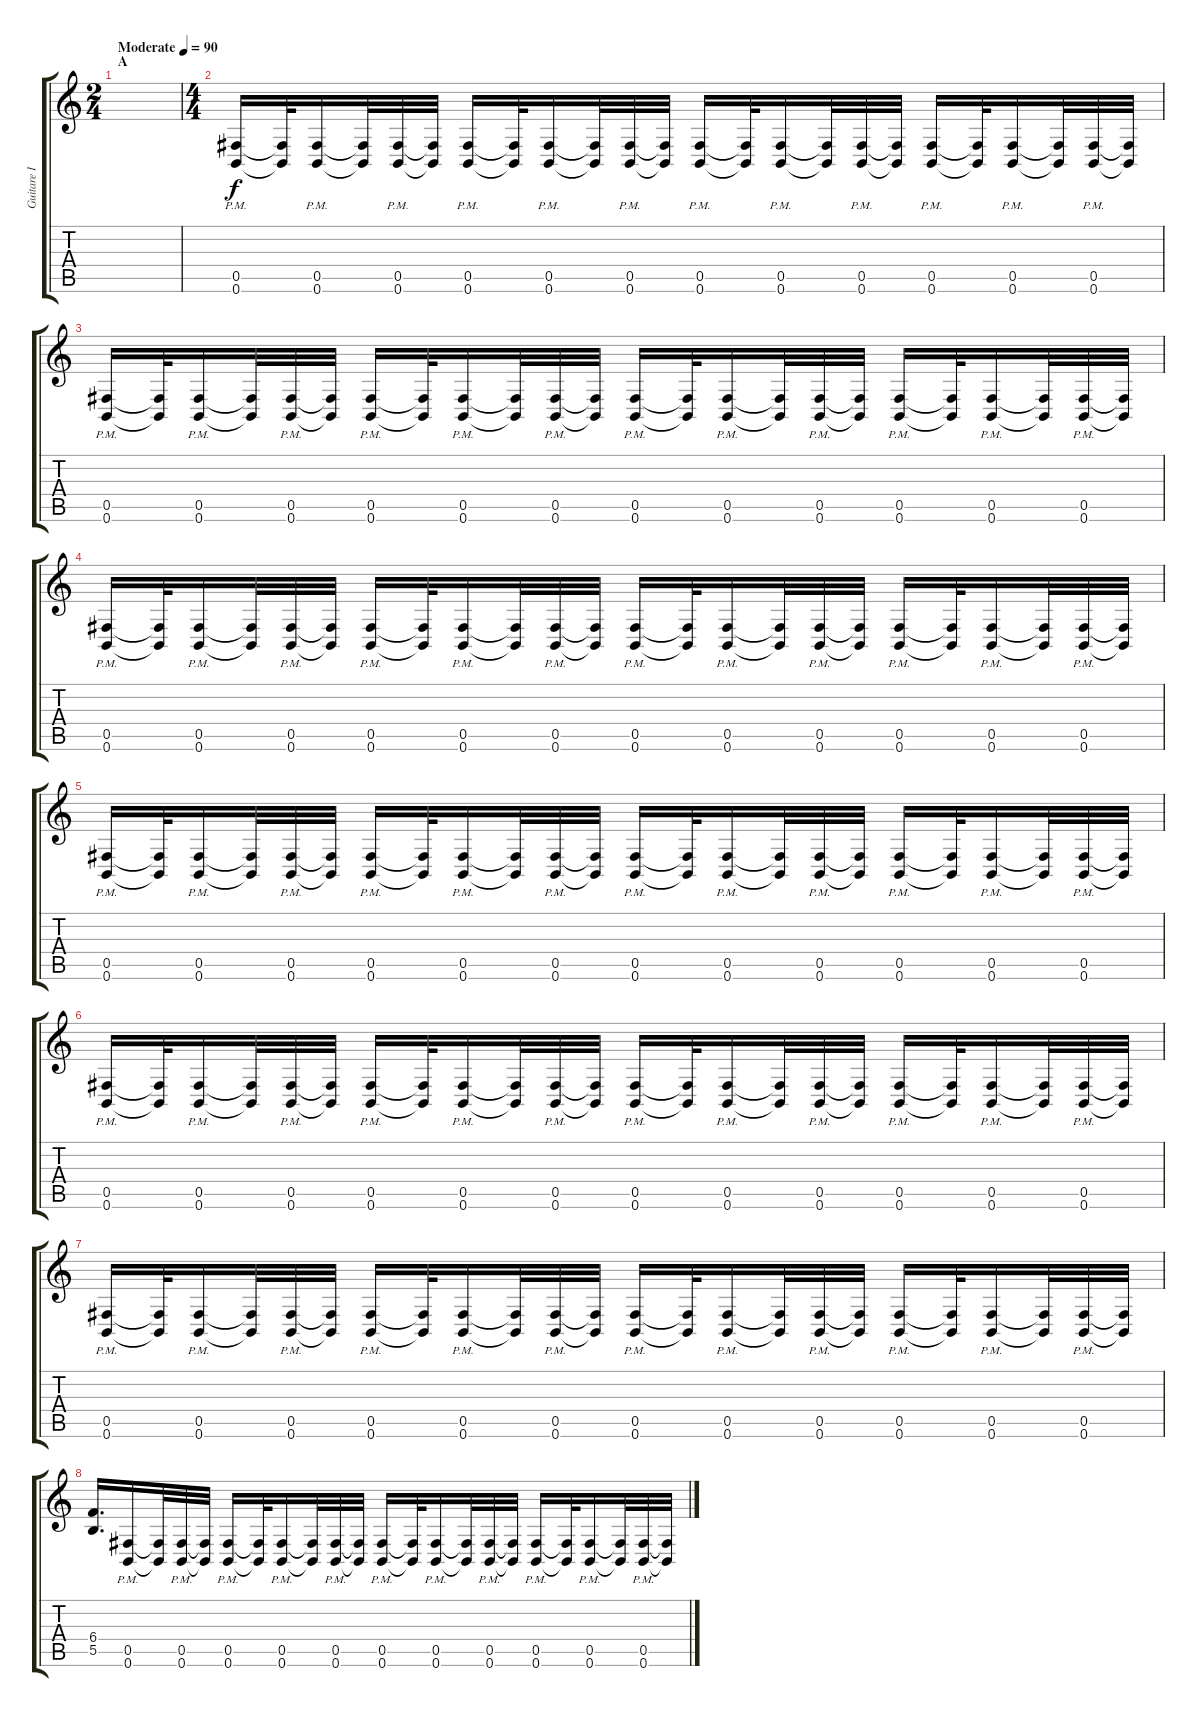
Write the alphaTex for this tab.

\track ("Guitare I" "Guitare I") {instrument distortionguitar}
\staff {score tabs}
\tuning (Db4 Ab3 E3 B2 Gb2 B1) {hide}
\ts (2 4)
\section ("" "A")
\tempo (90 "Moderate")
\clef g2
\ks c
|
\ts (4 4)
(0.5{pm} 0.6{pm}).16 (0.5{t} 0.6{t}).32 (0.5{pm} 0.6{pm}).16 (0.5{t} 0.6{t}).32 (0.5{pm} 0.6{pm}).32 (0.5{t} 0.6{t}).32 (0.5{pm} 0.6{pm}).16 (0.5{t} 0.6{t}).32 (0.5{pm} 0.6{pm}).16 (0.5{t} 0.6{t}).32 (0.5{pm} 0.6{pm}).32 (0.5{t} 0.6{t}).32 (0.5{pm} 0.6{pm}).16 (0.5{t} 0.6{t}).32 (0.5{pm} 0.6{pm}).16 (0.5{t} 0.6{t}).32 (0.5{pm} 0.6{pm}).32 (0.5{t} 0.6{t}).32 (0.5{pm} 0.6{pm}).16 (0.5{t} 0.6{t}).32 (0.5{pm} 0.6{pm}).16 (0.5{t} 0.6{t}).32 (0.5{pm} 0.6{pm}).32 (0.5{t} 0.6{t}).32 |
(0.5{pm} 0.6{pm}).16 (0.5{t} 0.6{t}).32 (0.5{pm} 0.6{pm}).16 (0.5{t} 0.6{t}).32 (0.5{pm} 0.6{pm}).32 (0.5{t} 0.6{t}).32 (0.5{pm} 0.6{pm}).16 (0.5{t} 0.6{t}).32 (0.5{pm} 0.6{pm}).16 (0.5{t} 0.6{t}).32 (0.5{pm} 0.6{pm}).32 (0.5{t} 0.6{t}).32 (0.5{pm} 0.6{pm}).16 (0.5{t} 0.6{t}).32 (0.5{pm} 0.6{pm}).16 (0.5{t} 0.6{t}).32 (0.5{pm} 0.6{pm}).32 (0.5{t} 0.6{t}).32 (0.5{pm} 0.6{pm}).16 (0.5{t} 0.6{t}).32 (0.5{pm} 0.6{pm}).16 (0.5{t} 0.6{t}).32 (0.5{pm} 0.6{pm}).32 (0.5{t} 0.6{t}).32 |
(0.5{pm} 0.6{pm}).16 (0.5{t} 0.6{t}).32 (0.5{pm} 0.6{pm}).16 (0.5{t} 0.6{t}).32 (0.5{pm} 0.6{pm}).32 (0.5{t} 0.6{t}).32 (0.5{pm} 0.6{pm}).16 (0.5{t} 0.6{t}).32 (0.5{pm} 0.6{pm}).16 (0.5{t} 0.6{t}).32 (0.5{pm} 0.6{pm}).32 (0.5{t} 0.6{t}).32 (0.5{pm} 0.6{pm}).16 (0.5{t} 0.6{t}).32 (0.5{pm} 0.6{pm}).16 (0.5{t} 0.6{t}).32 (0.5{pm} 0.6{pm}).32 (0.5{t} 0.6{t}).32 (0.5{pm} 0.6{pm}).16 (0.5{t} 0.6{t}).32 (0.5{pm} 0.6{pm}).16 (0.5{t} 0.6{t}).32 (0.5{pm} 0.6{pm}).32 (0.5{t} 0.6{t}).32 |
(0.5{pm} 0.6{pm}).16 (0.5{t} 0.6{t}).32 (0.5{pm} 0.6{pm}).16 (0.5{t} 0.6{t}).32 (0.5{pm} 0.6{pm}).32 (0.5{t} 0.6{t}).32 (0.5{pm} 0.6{pm}).16 (0.5{t} 0.6{t}).32 (0.5{pm} 0.6{pm}).16 (0.5{t} 0.6{t}).32 (0.5{pm} 0.6{pm}).32 (0.5{t} 0.6{t}).32 (0.5{pm} 0.6{pm}).16 (0.5{t} 0.6{t}).32 (0.5{pm} 0.6{pm}).16 (0.5{t} 0.6{t}).32 (0.5{pm} 0.6{pm}).32 (0.5{t} 0.6{t}).32 (0.5{pm} 0.6{pm}).16 (0.5{t} 0.6{t}).32 (0.5{pm} 0.6{pm}).16 (0.5{t} 0.6{t}).32 (0.5{pm} 0.6{pm}).32 (0.5{t} 0.6{t}).32 |
(0.5{pm} 0.6{pm}).16 (0.5{t} 0.6{t}).32 (0.5{pm} 0.6{pm}).16 (0.5{t} 0.6{t}).32 (0.5{pm} 0.6{pm}).32 (0.5{t} 0.6{t}).32 (0.5{pm} 0.6{pm}).16 (0.5{t} 0.6{t}).32 (0.5{pm} 0.6{pm}).16 (0.5{t} 0.6{t}).32 (0.5{pm} 0.6{pm}).32 (0.5{t} 0.6{t}).32 (0.5{pm} 0.6{pm}).16 (0.5{t} 0.6{t}).32 (0.5{pm} 0.6{pm}).16 (0.5{t} 0.6{t}).32 (0.5{pm} 0.6{pm}).32 (0.5{t} 0.6{t}).32 (0.5{pm} 0.6{pm}).16 (0.5{t} 0.6{t}).32 (0.5{pm} 0.6{pm}).16 (0.5{t} 0.6{t}).32 (0.5{pm} 0.6{pm}).32 (0.5{t} 0.6{t}).32 |
(0.5{pm} 0.6{pm}).16 (0.5{t} 0.6{t}).32 (0.5{pm} 0.6{pm}).16 (0.5{t} 0.6{t}).32 (0.5{pm} 0.6{pm}).32 (0.5{t} 0.6{t}).32 (0.5{pm} 0.6{pm}).16 (0.5{t} 0.6{t}).32 (0.5{pm} 0.6{pm}).16 (0.5{t} 0.6{t}).32 (0.5{pm} 0.6{pm}).32 (0.5{t} 0.6{t}).32 (0.5{pm} 0.6{pm}).16 (0.5{t} 0.6{t}).32 (0.5{pm} 0.6{pm}).16 (0.5{t} 0.6{t}).32 (0.5{pm} 0.6{pm}).32 (0.5{t} 0.6{t}).32 (0.5{pm} 0.6{pm}).16 (0.5{t} 0.6{t}).32 (0.5{pm} 0.6{pm}).16 (0.5{t} 0.6{t}).32 (0.5{pm} 0.6{pm}).32 (0.5{t} 0.6{t}).32 |
(6.4 5.5).16{d} (0.5{pm} 0.6{pm}).16 (0.5{t} 0.6{t}).32 (0.5{pm} 0.6{pm}).32 (0.5{t} 0.6{t}).32 (0.5{pm} 0.6{pm}).16 (0.5{t} 0.6{t}).32 (0.5{pm} 0.6{pm}).16 (0.5{t} 0.6{t}).32 (0.5{pm} 0.6{pm}).32 (0.5{t} 0.6{t}).32 (0.5{pm} 0.6{pm}).16 (0.5{t} 0.6{t}).32 (0.5{pm} 0.6{pm}).16 (0.5{t} 0.6{t}).32 (0.5{pm} 0.6{pm}).32 (0.5{t} 0.6{t}).32 (0.5{pm} 0.6{pm}).16 (0.5{t} 0.6{t}).32 (0.5{pm} 0.6{pm}).16 (0.5{t} 0.6{t}).32 (0.5{pm} 0.6{pm}).32 (0.5{t} 0.6{t}).32
